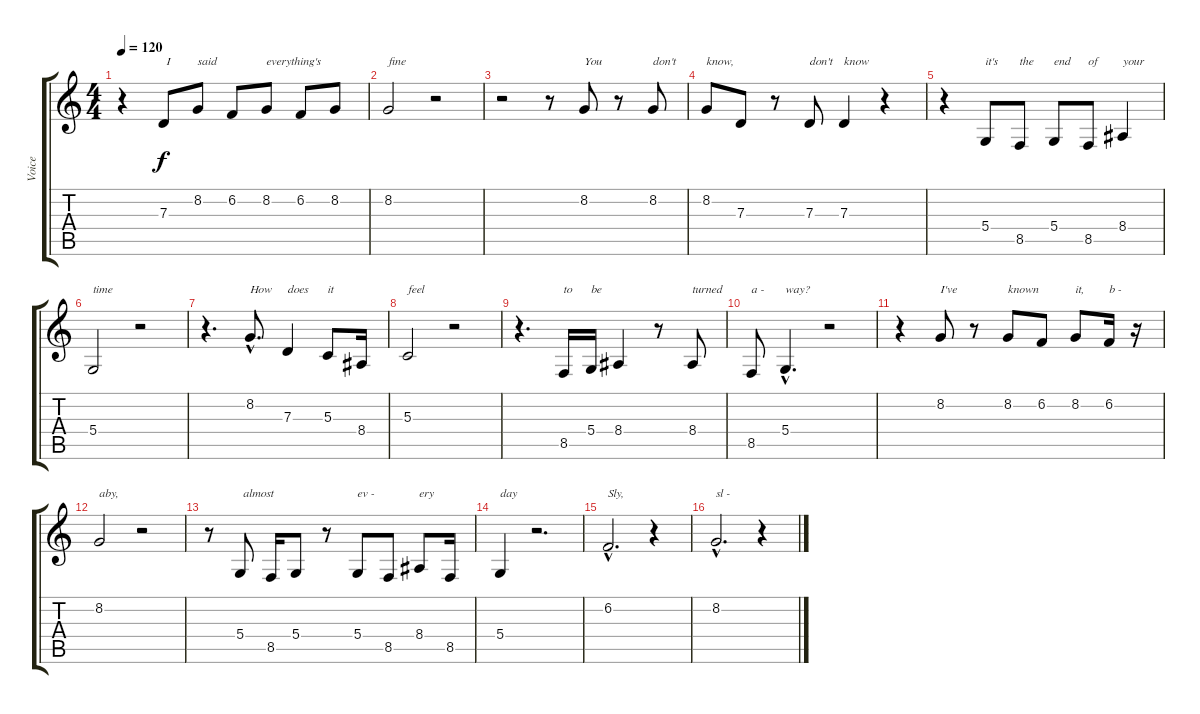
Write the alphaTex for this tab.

\track ("Voice" "Voice") {instrument lead3calliope}
\staff {score tabs}
\tuning (E4 B3 G3 D3 A2 E2) {hide}
\ts (4 4)
\tempo 120
\clef g2
\ks c
r.4{dy f} 7.3.8{txt " I "} 8.2.8{txt "said"} 6.2.8 8.2.8{txt "everything's "} 6.2.8 8.2.8 |
8.2.2{txt "fine"} r.2 |
r.2 r.8 8.2.8{txt "You "} r.8 8.2.8{txt "don't "} |
8.2.8{txt "know, "} 7.3.8 r.8 7.3.8{txt "don't "} 7.3.4{txt "know "} r.4 |
r.4 5.4.8{txt "it's "} 8.5.8{txt "the "} 5.4.8{txt "end "} 8.5.8{txt "of "} 8.4.4{txt "your "} |
5.4.2{txt "time"} r.2 |
r.4{d} 8.2{hac}.8{d txt "How "} 7.3.4{txt "does "} 5.3.8{txt "it "} 8.4.16 |
5.3.2{txt "feel "} r.2 |
r.4{d} 8.5.16{txt "to "} 5.4.16{txt "be "} 8.4.4 r.8 8.4.8{txt "turned "} |
8.5.8{txt "a -"} 5.4{hac}.4{d txt "way?"} r.2 |
r.4 8.2.8{txt "I've "} r.8 8.2.8{txt "known "} 6.2.8 8.2.8{txt "it, "} 6.2.16{txt "b -"} r.16 |
8.2.2{txt "aby,"} r.2 |
r.8 5.4.8{txt " almost "} 8.5.16 5.4.8 r.8 5.4.8{txt "ev -"} 8.5.8 8.4.8{txt "ery "} 8.5.16 |
5.4.4{txt "day"} r.2{d} |
6.2{hac}.2{d txt "Sly, "} r.4 |
8.2{hac}.2{d txt "sl -"} r.4
